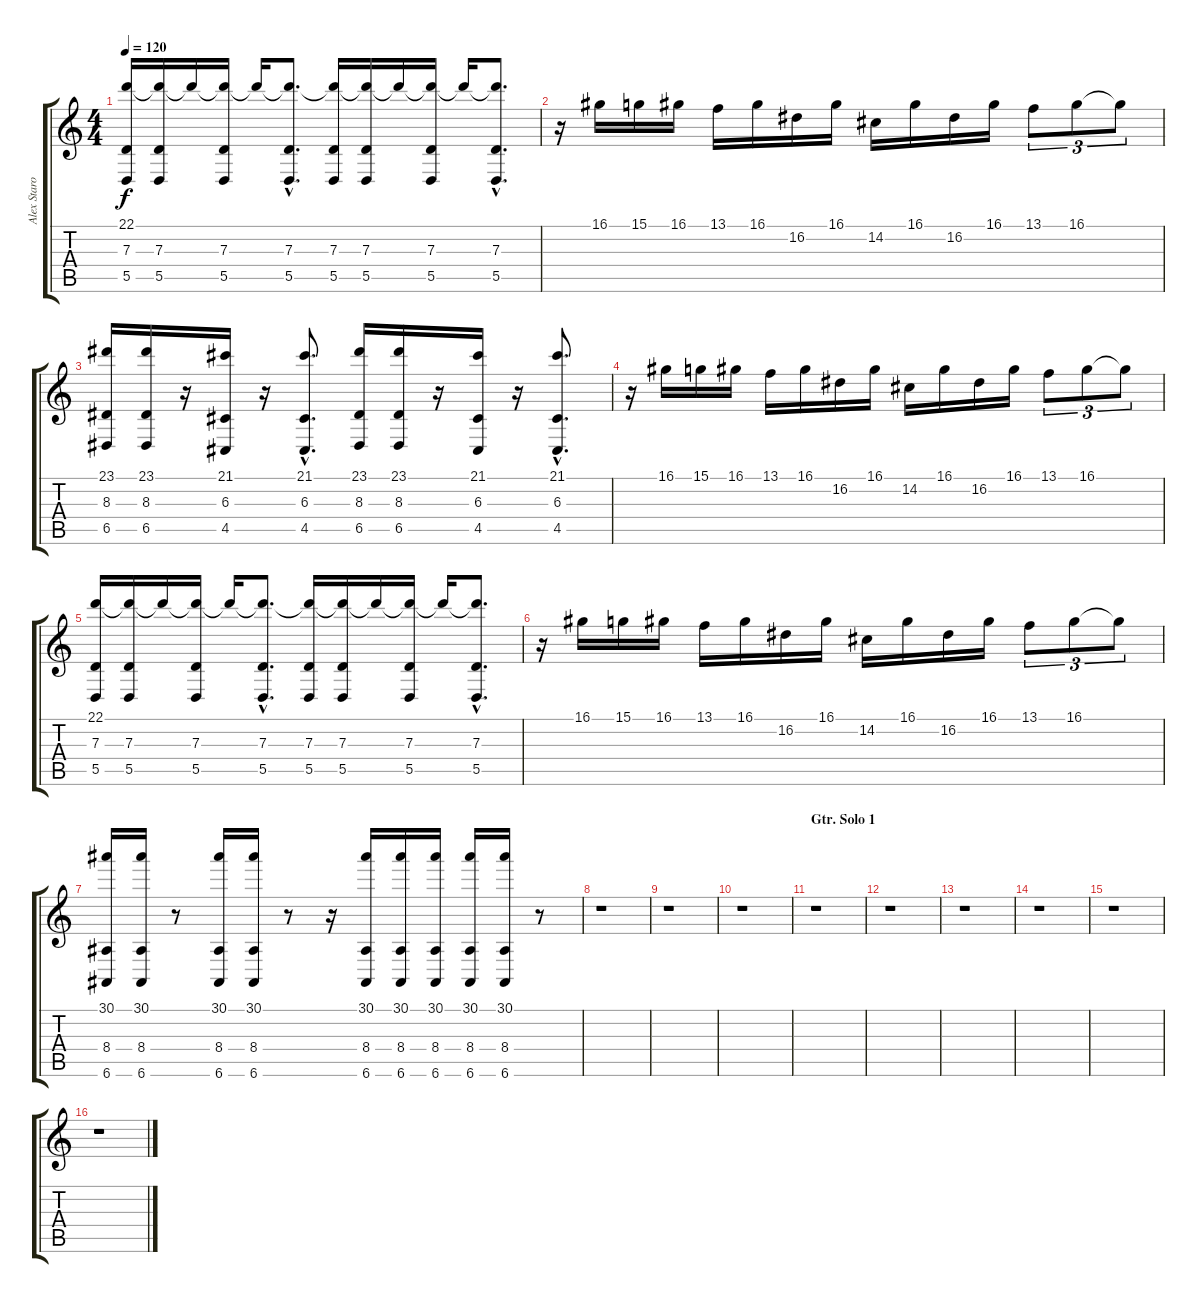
\track ("Alex Staropoli - Organ / Horn / Timpani" "Alex Staro") {instrument churchorgan}
\staff {score tabs}
\tuning (E4 B3 G3 D3 A2 E2) {hide}
\ts (4 4)
\tempo 120
\clef g2
\ks c
(22.1 7.3 5.5).16{dy f} (22.1{t} 7.3 5.5).16 22.1{t}.16 (22.1{t} 7.3 5.5).16 22.1{t}.16 (22.1{hac t} 7.3{hac} 5.5{hac}).8{d} (22.1{t} 7.3 5.5).16 (22.1{t} 7.3 5.5).16 22.1{t}.16 (22.1{t} 7.3 5.5).16 22.1{t}.16 (22.1{hac t} 7.3{hac} 5.5{hac}).8{d} |
r.16 16.1.16 15.1.16 16.1.16 13.1.16 16.1.16 16.2.16 16.1.16 14.2.16 16.1.16 16.2.16 16.1.16 13.1.8{tu (3 2)} 16.1.8{tu (3 2)} 16.1{t}.8{tu (3 2)} |
(23.1 8.3 6.5).16 (23.1 8.3 6.5).16 r.16 (21.1 6.3 4.5).16 r.16 (21.1{hac} 6.3{hac} 4.5{hac}).8{d} (23.1 8.3 6.5).16 (23.1 8.3 6.5).16 r.16 (21.1 6.3 4.5).16 r.16 (21.1{hac} 6.3{hac} 4.5{hac}).8{d} |
r.16 16.1.16 15.1.16 16.1.16 13.1.16 16.1.16 16.2.16 16.1.16 14.2.16 16.1.16 16.2.16 16.1.16 13.1.8{tu (3 2)} 16.1.8{tu (3 2)} 16.1{t}.8{tu (3 2)} |
(22.1 7.3 5.5).16 (22.1{t} 7.3 5.5).16 22.1{t}.16 (22.1{t} 7.3 5.5).16 22.1{t}.16 (22.1{hac t} 7.3{hac} 5.5{hac}).8{d} (22.1{t} 7.3 5.5).16 (22.1{t} 7.3 5.5).16 22.1{t}.16 (22.1{t} 7.3 5.5).16 22.1{t}.16 (22.1{hac t} 7.3{hac} 5.5{hac}).8{d} |
r.16 16.1.16 15.1.16 16.1.16 13.1.16 16.1.16 16.2.16 16.1.16 14.2.16 16.1.16 16.2.16 16.1.16 13.1.8{tu (3 2)} 16.1.8{tu (3 2)} 16.1{t}.8{tu (3 2)} |
(30.1 8.4 6.6).16 (30.1 8.4 6.6).16 r.8 (30.1 8.4 6.6).16 (30.1 8.4 6.6).16 r.8 r.16 (30.1 8.4 6.6).16 (30.1 8.4 6.6).16 (30.1 8.4 6.6).16 (30.1 8.4 6.6).16 (30.1 8.4 6.6).16 r.8 |
r.1 |
r.1 |
r.1 |
\section ("" "Gtr. Solo 1")
r.1 |
r.1 |
r.1 |
r.1 |
r.1 |
r.1
